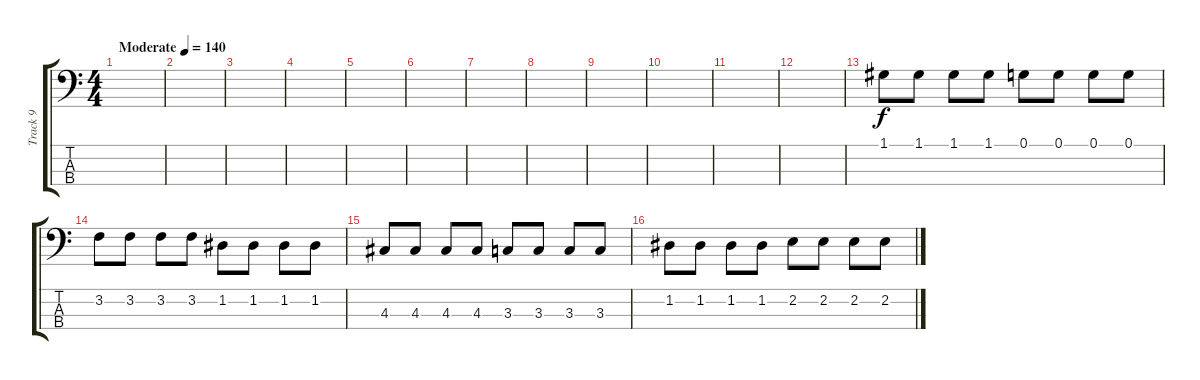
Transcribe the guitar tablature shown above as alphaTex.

\track ("Track 9" "Track 9") {instrument synthbass2}
\staff {score tabs}
\tuning (G2 D2 A1 E1) {hide}
\ts (4 4)
\tempo (140 "Moderate")
\clef f4
\ks c
|
|
|
|
|
|
|
|
|
|
|
|
1.1.8 1.1.8 1.1.8 1.1.8 0.1.8 0.1.8 0.1.8 0.1.8 |
3.2.8 3.2.8 3.2.8 3.2.8 1.2.8 1.2.8 1.2.8 1.2.8 |
4.3.8 4.3.8 4.3.8 4.3.8 3.3.8 3.3.8 3.3.8 3.3.8 |
1.2.8 1.2.8 1.2.8 1.2.8 2.2.8 2.2.8 2.2.8 2.2.8
